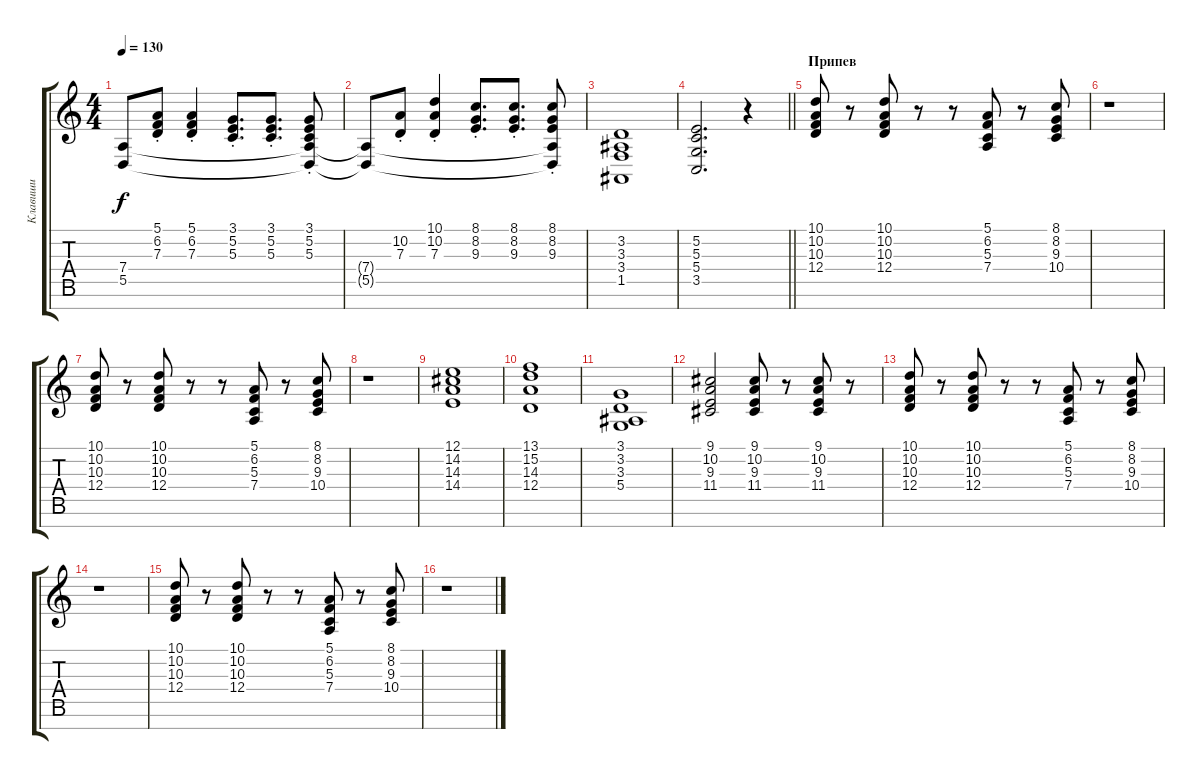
\track ("Клавиши" "Клавиши") {instrument tremolostrings}
\staff {score tabs}
\tuning (E4 B3 G3 D3 A2 E2 B1) {hide}
\ts (4 4)
\tempo 130
\clef g2
\ks c
(7.4{t} 5.5{t}).8{dy f} (5.1{st} 6.2{st} 7.3{st}).8 (5.1{st} 6.2{st} 7.3{st}).4 (3.1{st} 5.2{st} 5.3{st}).8{d} (3.1{st} 5.2{st} 5.3{st}).8{d} (3.1{st} 5.2{st} 5.3{st} 7.4{t} 5.5{t}).8 |
(7.4{t} 5.5{t}).8 (10.2{st} 7.3{st}).8 (10.1{st} 10.2{st} 7.3{st}).4 (8.1{st} 8.2{st} 9.3{st}).8{d} (8.1{st} 8.2{st} 9.3{st}).8{d} (8.1{st} 8.2{st} 9.3{st} 7.4{t} 5.5{t}).8 |
(3.2 3.3 3.4 1.5).1 |
\barLineRight lightlight
(5.2 5.3 5.4 3.5).2{d} r.4 |
\section ("" "Припев")
(10.1 10.2 10.3 12.4).8 r.8 (10.1 10.2 10.3 12.4).8 r.8 r.8 (5.1 6.2 5.3 7.4).8 r.8 (8.1 8.2 9.3 10.4).8 |
r.1 |
(10.1 10.2 10.3 12.4).8 r.8 (10.1 10.2 10.3 12.4).8 r.8 r.8 (5.1 6.2 5.3 7.4).8 r.8 (8.1 8.2 9.3 10.4).8 |
r.1 |
(12.1 14.2 14.3 14.4).1 |
(13.1 15.2 14.3 12.4).1 |
(3.1 3.2 3.3 5.4).1 |
(9.1 10.2 9.3 11.4).2 (9.1 10.2 9.3 11.4).8 r.8 (9.1 10.2 9.3 11.4).8 r.8 |
(10.1 10.2 10.3 12.4).8 r.8 (10.1 10.2 10.3 12.4).8 r.8 r.8 (5.1 6.2 5.3 7.4).8 r.8 (8.1 8.2 9.3 10.4).8 |
r.1 |
(10.1 10.2 10.3 12.4).8 r.8 (10.1 10.2 10.3 12.4).8 r.8 r.8 (5.1 6.2 5.3 7.4).8 r.8 (8.1 8.2 9.3 10.4).8 |
r.1
